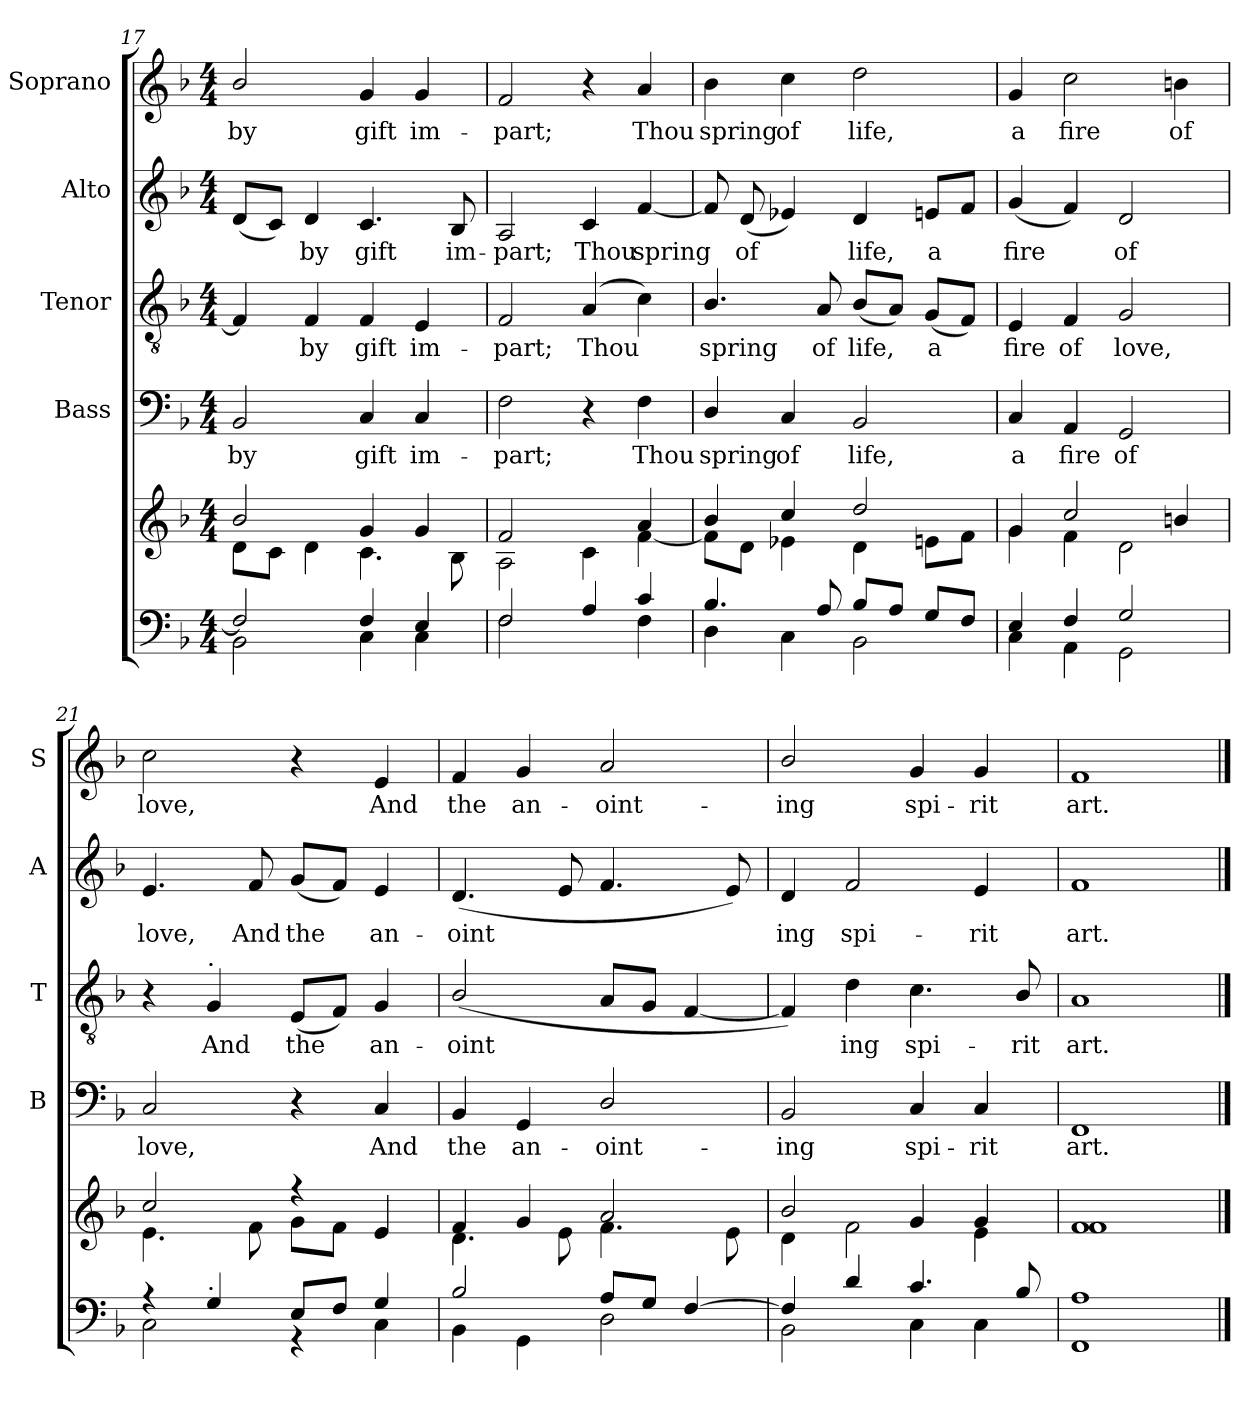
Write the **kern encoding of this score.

**kern	**kern	**kern	**text	**kern	**text	**kern	**text	**kern	**text
*part5	*part5	*part4	*part4	*part3	*part3	*part2	*part2	*part1	*part1
*staff6	*staff5	*staff4	*staff4	*staff3	*staff3	*staff2	*staff2	*staff1	*staff1
*	*	*I"Bass	*	*I"Tenor	*	*I"Alto	*	*I"Soprano	*
*	*	*I'B	*	*I'T	*	*I'A	*	*I'S	*
!!LO:LB:g=z
*clefF4	*clefG2	*clefF4	*	*clefGv2	*	*clefG2	*	*clefG2	*
*k[b-]	*k[b-]	*k[b-]	*	*k[b-]	*	*k[b-]	*	*k[b-]	*
*F:	*F:	*F:	*	*F:	*	*F:	*	*F:	*
*M4/4	*M4/4	*M4/4	*	*M4/4	*	*M4/4	*	*M4/4	*
=17	=17	=17	=17	=17	=17	=17	=17	=17	=17
*^	*^	*	*	*	*	*	*	*	*
!	!	!	!	!	!LO:LY:b	!	!	!	!	!	!LO:LY:b
2F/]	2BB-\	2b-/	8d\L	2BB-/	by	4F/]	.	(<8d/L	.	2b-/	by
.	.	.	8c\J	.	.	.	.	8c/J)	.	.	.
!	!	!	!	!	!	!	!LO:LY:b	!	!LO:LY:b	!	!
.	.	.	4d\	.	.	4F/	by	4d/	by	.	.
!	!	!	!	!	!LO:LY:b	!	!LO:LY:b	!	!LO:LY:b	!	!LO:LY:b
4F/	4C\	4g/	4.c\	4C/	gift	4F/	gift	4.c/	gift	4g/	gift
!	!	!	!	!	!LO:LY:b	!	!LO:LY:b	!	!	!	!LO:LY:b
4E/	4C\	4g/	.	4C/	im-	4E/	im-	.	.	4g/	im-
!	!	!	!	!	!	!	!	!	!LO:LY:b	!	!
.	.	.	8B-\	.	.	.	.	8B-/	im-	.	.
=18	=18	=18	=18	=18	=18	=18	=18	=18	=18	=18	=18
!	!	!	!	!	!LO:LY:b	!	!LO:LY:b	!	!LO:LY:b	!	!LO:LY:b
2F/	2F\	2f/	2A\	2F\	-part;	2F/	-part;	2A/	-part;	2f/	-part;
!	!	!	!	!	!	!	!LO:LY:b	!	!LO:LY:b	!	!
4A/	4ryy	4ryy	4c\	4r	.	(<4A/	Thou	4c/	Thou	4r	.
!	!	!	!	!	!LO:LY:b	!	!	!	!LO:LY:b	!	!LO:LY:b
4c/	4F\	4a/	[<4f\	4F\	Thou	4c\)	.	[4f/	spring	4a/	Thou
=19	=19	=19	=19	=19	=19	=19	=19	=19	=19	=19	=19
!	!	!	!	!	!LO:LY:b	!	!LO:LY:b	!	!	!	!LO:LY:b
4.B-/	4D\	4b-/	8f\L]	4D/	spring	4.B-/	spring	8f/]	.	4b-\	spring
!	!	!	!	!	!	!	!	!	!LO:LY:b	!	!
.	.	.	8d\J	.	.	.	.	(<8d/	of	.	.
!	!	!	!	!	!LO:LY:b	!	!	!	!	!	!LO:LY:b
.	4C\	4cc/	4e-X\	4C/	of	.	.	4e-X/)	.	4cc\	of
!	!	!	!	!	!	!	!LO:LY:b	!	!	!	!
8A/	.	.	.	.	.	8A/	of	.	.	.	.
!	!	!	!	!	!LO:LY:b	!	!LO:LY:b	!	!LO:LY:b	!	!LO:LY:b
8B-/L	2BB-\	2dd/	4d\	2BB-/	life,	(<8B-/L	life,	4d/	life,	2dd\	life,
8A/J	.	.	.	.	.	8A/J)	.	.	.	.	.
!	!	!	!	!	!	!	!LO:LY:b	!	!LO:LY:b	!	!
8G/L	.	.	8en\L	.	.	(<8G/L	a	8en/L	a	.	.
8F/J	.	.	8f\J	.	.	8F/J)	.	8f/J	.	.	.
=20	=20	=20	=20	=20	=20	=20	=20	=20	=20	=20	=20
!	!	!	!	!	!LO:LY:b	!	!LO:LY:b	!	!LO:LY:b	!	!LO:LY:b
4E/	4C\	4g/	4g\	4C/	a	4E/	fire	(<4g/	fire	4g/	a
!	!	!	!	!	!LO:LY:b	!	!LO:LY:b	!	!	!	!LO:LY:b
4F/	4AA\	2cc/	4f\	4AA/	fire	4F/	of	4f/)	.	2cc\	fire
!	!	!	!	!	!LO:LY:b	!	!LO:LY:b	!	!LO:LY:b	!	!
2G/	2GG\	.	2d\	2GG/	of	2G/	love,	2d/	of	.	.
!	!	!	!	!	!	!	!	!	!	!	!LO:LY:b
.	.	4bn/	.	.	.	.	.	.	.	4bn\	of
!!LO:LB:g=z
=21	=21	=21	=21	=21	=21	=21	=21	=21	=21	=21	=21
!	!	!	!	!	!LO:LY:b	!	!	!	!LO:LY:b	!	!LO:LY:b
4r	2C\	2cc/	4.e\	2C/	love,	4r	.	4.e/	love,	2cc\	love,
!	!	!	!	!	!	!LO:TX:a:t=.	!	!	!	!	!
!LO:TX:a:t=.	!	!	!	!	!	!	!	!	!	!	!
!	!	!	!	!	!	!	!LO:LY:b	!	!	!	!
4G/	.	.	.	.	.	4G/	And	.	.	.	.
!	!	!	!	!	!	!	!	!	!LO:LY:b	!	!
.	.	.	8f\	.	.	.	.	8f/	And	.	.
!	!	!	!	!	!	!	!LO:LY:b	!	!LO:LY:b	!	!
8E/L	4r	4r	8g\L	4r	.	(<8E/L	the	(<8g/L	the	4r	.
8F/J	.	.	8f\J	.	.	8F/J)	.	8f/J)	.	.	.
!	!	!	!	!	!LO:LY:b	!	!LO:LY:b	!	!LO:LY:b	!	!LO:LY:b
4G/	4C\	4e/	4e/	4C/	And	4G/	an-	4e/	an-	4e/	And
=22	=22	=22	=22	=22	=22	=22	=22	=22	=22	=22	=22
!	!	!	!	!	!LO:LY:b	!	!LO:LY:b	!	!LO:LY:b	!	!LO:LY:b
2B-/	4BB-\	4f/	4.d\	4BB-/	the	(<2B-/	-oint­	(<4.d/	-oint­	4f/	the
!	!	!	!	!	!LO:LY:b	!	!	!	!	!	!LO:LY:b
.	4GG\	4g/	.	4GG/	an-	.	.	.	.	4g/	an-
.	.	.	8e\	.	.	.	.	8e/	.	.	.
!	!	!	!	!	!LO:LY:b	!	!	!	!	!	!LO:LY:b
8A/L	2D\	2a/	4.f\	2D/	-oint-	8A/L	.	4.f/	.	2a/	-oint-
8G/J	.	.	.	.	.	8G/J	.	.	.	.	.
[>4F/	.	.	.	.	.	[4F/	.	.	.	.	.
.	.	.	8e\	.	.	.	.	8e/)	.	.	.
=23	=23	=23	=23	=23	=23	=23	=23	=23	=23	=23	=23
!	!	!	!	!	!LO:LY:b	!	!	!	!LO:LY:b	!	!LO:LY:b
4F/]	2BB-\	2b-/	4d\	2BB-/	-ing	4F/])	.	4d/	ing	2b-/	-ing
!	!	!	!	!	!	!	!LO:LY:b	!	!LO:LY:b	!	!
4d/	.	.	2f\	.	.	4d\	ing	2f/	spi-	.	.
!	!	!	!	!	!LO:LY:b	!	!LO:LY:b	!	!	!	!LO:LY:b
4.c/	4C\	4g/	.	4C/	spi-	4.c\	spi-	.	.	4g/	spi-
!	!	!	!	!	!LO:LY:b	!	!	!	!LO:LY:b	!	!LO:LY:b
.	4C\	4g/	4e\	4C/	-rit	.	.	4e/	-rit	4g/	-rit
!	!	!	!	!	!	!	!LO:LY:b	!	!	!	!
8B-/	.	.	.	.	.	8B-/	-rit	.	.	.	.
=24	=24	=24	=24	=24	=24	=24	=24	=24	=24	=24	=24
!	!	!	!	!	!LO:LY:b	!	!LO:LY:b	!	!LO:LY:b	!	!LO:LY:b
1A	1FF	1f	1f	1FF	art.	1A	art.	1f	art.	1f	art.
*v	*v	*	*	*	*	*	*	*	*	*	*
*	*v	*v	*	*	*	*	*	*	*	*
==	==	==	==	==	==	==	==	==	==
*-	*-	*-	*-	*-	*-	*-	*-	*-	*-
